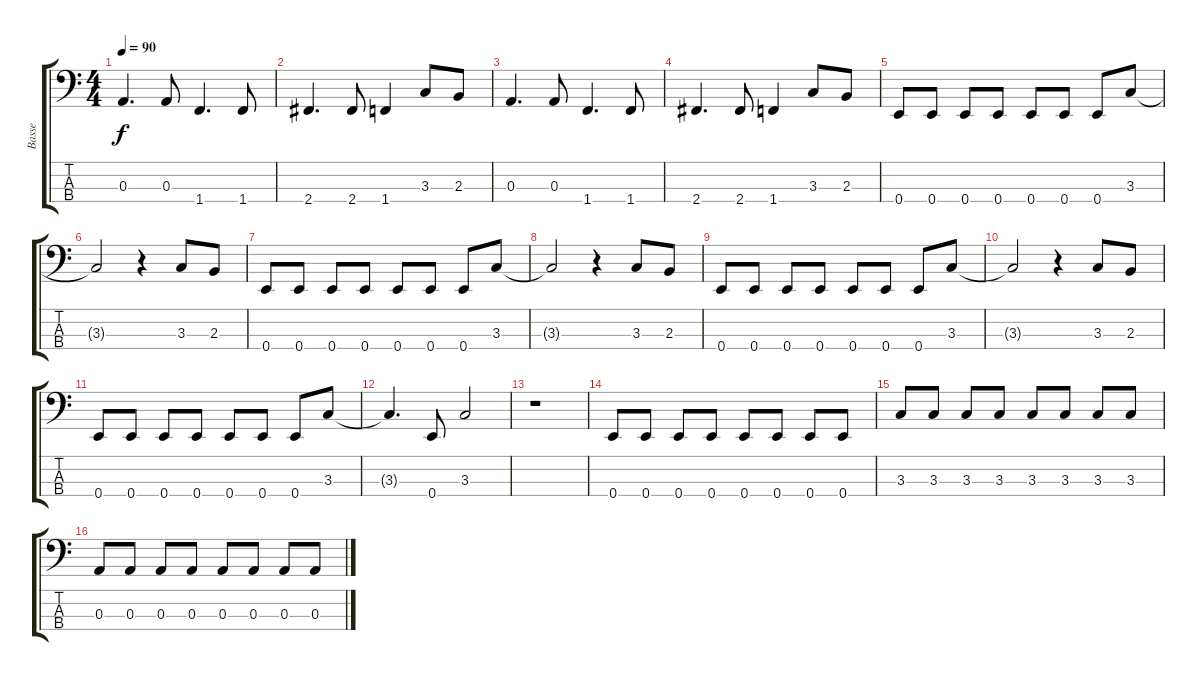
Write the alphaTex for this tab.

\track ("Basse" "Basse") {instrument electricbasspick}
\staff {score tabs}
\tuning (G2 D2 A1 E1) {hide}
\ts (4 4)
\tempo 90
\clef f4
\ks c
0.3.4{d dy f} 0.3.8 1.4.4{d} 1.4.8 |
2.4.4{d} 2.4.8 1.4.4 3.3.8 2.3.8 |
0.3.4{d} 0.3.8 1.4.4{d} 1.4.8 |
2.4.4{d} 2.4.8 1.4.4 3.3.8 2.3.8 |
0.4.8 0.4.8 0.4.8 0.4.8 0.4.8 0.4.8 0.4.8 3.3.8 |
3.3{t}.2 r.4 3.3.8 2.3.8 |
0.4.8 0.4.8 0.4.8 0.4.8 0.4.8 0.4.8 0.4.8 3.3.8 |
3.3{t}.2 r.4 3.3.8 2.3.8 |
0.4.8 0.4.8 0.4.8 0.4.8 0.4.8 0.4.8 0.4.8 3.3.8 |
3.3{t}.2 r.4 3.3.8 2.3.8 |
0.4.8 0.4.8 0.4.8 0.4.8 0.4.8 0.4.8 0.4.8 3.3.8 |
3.3{t}.4{d} 0.4.8 3.3.2 |
r.1 |
0.4.8 0.4.8 0.4.8 0.4.8 0.4.8 0.4.8 0.4.8 0.4.8 |
3.3.8 3.3.8 3.3.8 3.3.8 3.3.8 3.3.8 3.3.8 3.3.8 |
0.3.8 0.3.8 0.3.8 0.3.8 0.3.8 0.3.8 0.3.8 0.3.8
